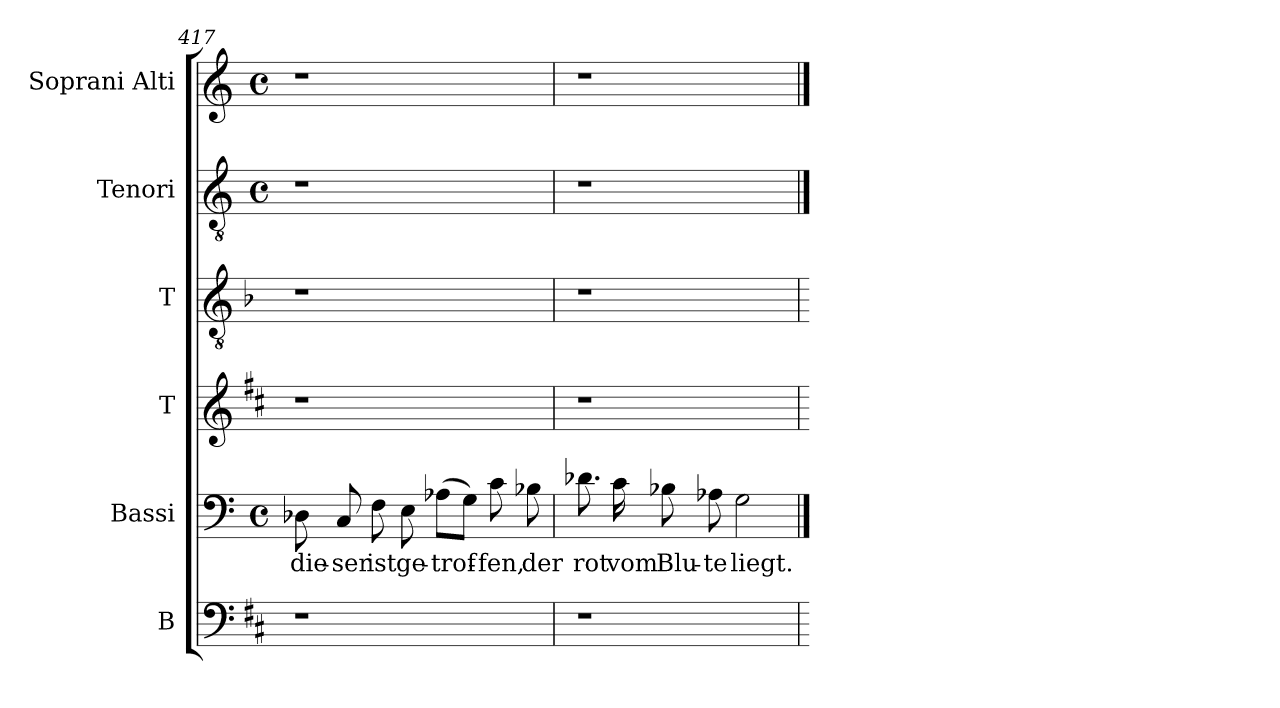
**kern	**kern	**text	**kern	**kern	**kern	**kern
*part6	*part5	*part5	*part4	*part3	*part2	*part1
*staff6	*staff5	*staff5	*staff4	*staff3	*staff2	*staff1
*I"B	*I"Bassi	*	*I"T	*I"T	*I"Tenori	*I"Soprani  Alti
*I'B	*I'B	*	*I'T	*I'T	*I'T	*I'S  A
*clefF4	*clefF4	*	*clefG2	*clefGv2	*clefGv2	*clefG2
*k[f#c#]	*k[]	*	*k[f#c#]	*k[b-]	*k[]	*k[]
*D:	*C:	*	*D:	*F:	*C:	*C:
*	*M4/4	*	*	*	*M4/4	*M4/4
*	*met(c)	*	*	*	*met(c)	*met(c)
=417	=417	=417	=417	=417	=417	=417
!	!	!LO:LY:b:cj	!	!	!	!
1r	8D-X\	die-	1r	1r	1r	1r
!	!	!LO:LY:b:cj	!	!	!	!
.	8C/	-ser	.	.	.	.
!	!	!LO:LY:b:cj	!	!	!	!
.	8F\	ist	.	.	.	.
!	!	!LO:LY:b:cj	!	!	!	!
.	8E\	ge-	.	.	.	.
!	!	!LO:LY:b:cj	!	!	!	!
.	(>8A-X\L	-trof-	.	.	.	.
.	8G\J)	.	.	.	.	.
!	!	!LO:LY:b:cj	!	!	!	!
.	8c\	-fen,	.	.	.	.
!	!	!LO:LY:b:cj	!	!	!	!
.	8B-X\	der	.	.	.	.
=418	=418	=418	=418	=418	=418	=418
!	!	!LO:LY:b:cj	!	!	!	!
1r	8.d-X\	rot	1r	1r	1r	1r
!	!	!LO:LY:b:cj	!	!	!	!
.	16c\	vom	.	.	.	.
!	!	!LO:LY:b:cj	!	!	!	!
.	8B-X\	Blu-	.	.	.	.
!	!	!LO:LY:b:cj	!	!	!	!
.	8A-X\	-te	.	.	.	.
!	!	!LO:LY:b:cj	!	!	!	!
.	2G\	liegt.	.	.	.	.
=	==	==	=	=	==	==
*-	*-	*-	*-	*-	*-	*-
